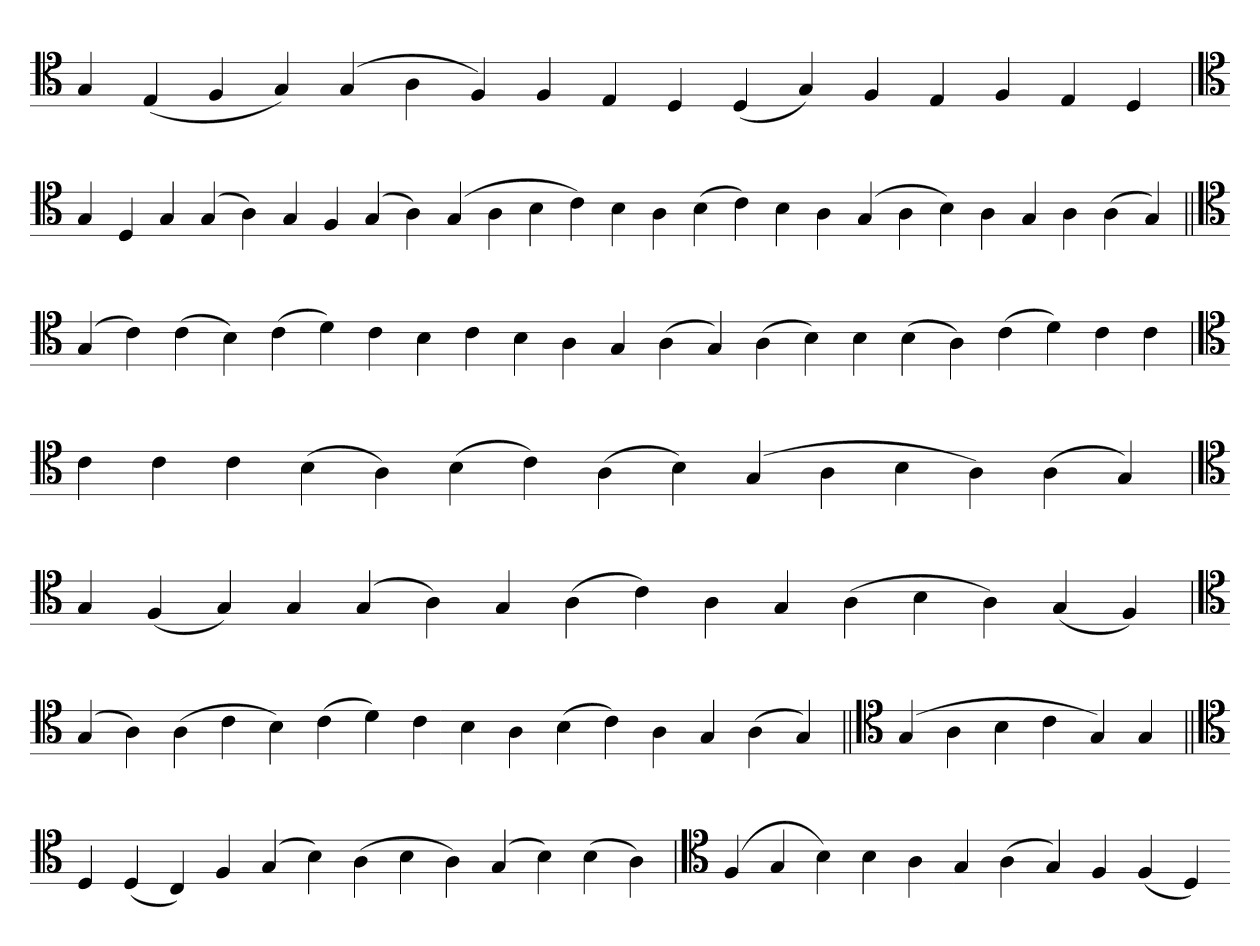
**kern
*part1
*staff1
*clefC4
=
4G
(4E
4F
4G)
(4G
4A
4F)
4F
4E
4D
(4D
4G)
4F
4E
4F
4E
4D
='
*clefC4
4G
4D
4G
(4G
4A)
4G
4F
(4G
4A)
(4G
4A
4B
4c)
4B
4A
(4B
4c)
4B
4A
(4G
4A
4B)
4A
4G
4A
(4A
4G)
=||
*clefC4
(4G
4c)
(4c
4B)
(4c
4d)
4c
4B
4c
4B
4A
4G
(4A
4G)
(4A
4B)
4B
(4B
4A)
(4c
4d)
4c
4c
=`
*clefC4
4c
4c
4c
(4B
4A)
(4B
4c)
(4A
4B)
(4G
4A
4B
4A)
(4A
4G)
=
*clefC4
4G
(4F
4G)
4G
(4G
4A)
4G
(4A
4c)
4A
4G
(4A
4B
4A)
(4G
4F)
=`
*clefC4
(4G
4A)
(4A
4c
4B)
(4c
4d)
4c
4B
4A
(4B
4c)
4A
4G
(4A
4G)
=||
*clefC4
(4G
4A
4B
4c
4G)
4G
=||
*clefC4
4D
(4D
4C)
4F
(4G
4B)
(4A
4B
4A)
(4G
4B)
(4B
4A)
=`
*clefC4
(4F
4G
4B)
4B
4A
4G
(4A
4G)
4F
(4F
4D)
=-
*-
